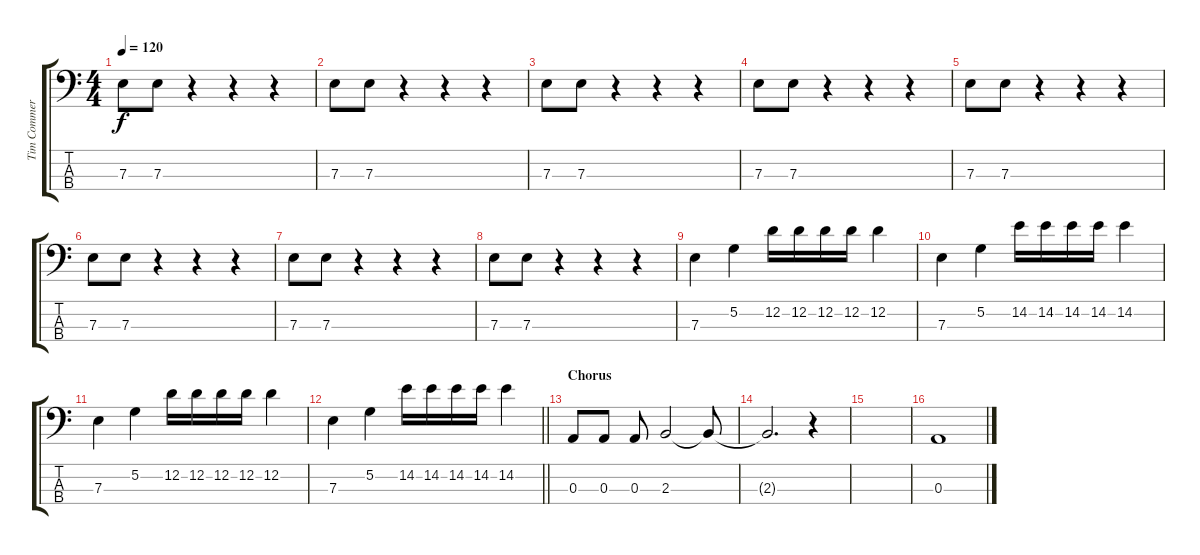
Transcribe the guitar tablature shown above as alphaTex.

\track ("Tim Commerford" "Tim Commer") {instrument electricbassfinger}
\staff {score tabs}
\tuning (G2 D2 A1 E1) {hide}
\ts (4 4)
\tempo 120
\clef f4
\ks c
7.3.8{dy f} 7.3.8 r.4 r.4 r.4 |
7.3.8 7.3.8 r.4 r.4 r.4 |
7.3.8 7.3.8 r.4 r.4 r.4 |
7.3.8 7.3.8 r.4 r.4 r.4 |
7.3.8 7.3.8 r.4 r.4 r.4 |
7.3.8 7.3.8 r.4 r.4 r.4 |
7.3.8 7.3.8 r.4 r.4 r.4 |
7.3.8 7.3.8 r.4 r.4 r.4 |
7.3.4 5.2.4 12.2.16 12.2.16 12.2.16 12.2.16 12.2.4 |
7.3.4 5.2.4 14.2.16 14.2.16 14.2.16 14.2.16 14.2.4 |
7.3.4 5.2.4 12.2.16 12.2.16 12.2.16 12.2.16 12.2.4 |
\barLineRight lightlight
7.3.4 5.2.4 14.2.16 14.2.16 14.2.16 14.2.16 14.2.4 |
\section ("" "Chorus")
0.3.8 0.3.8 0.3.8 2.3.2 2.3{t}.8 |
2.3{t}.2{d} r.4 |
|
0.3.1
